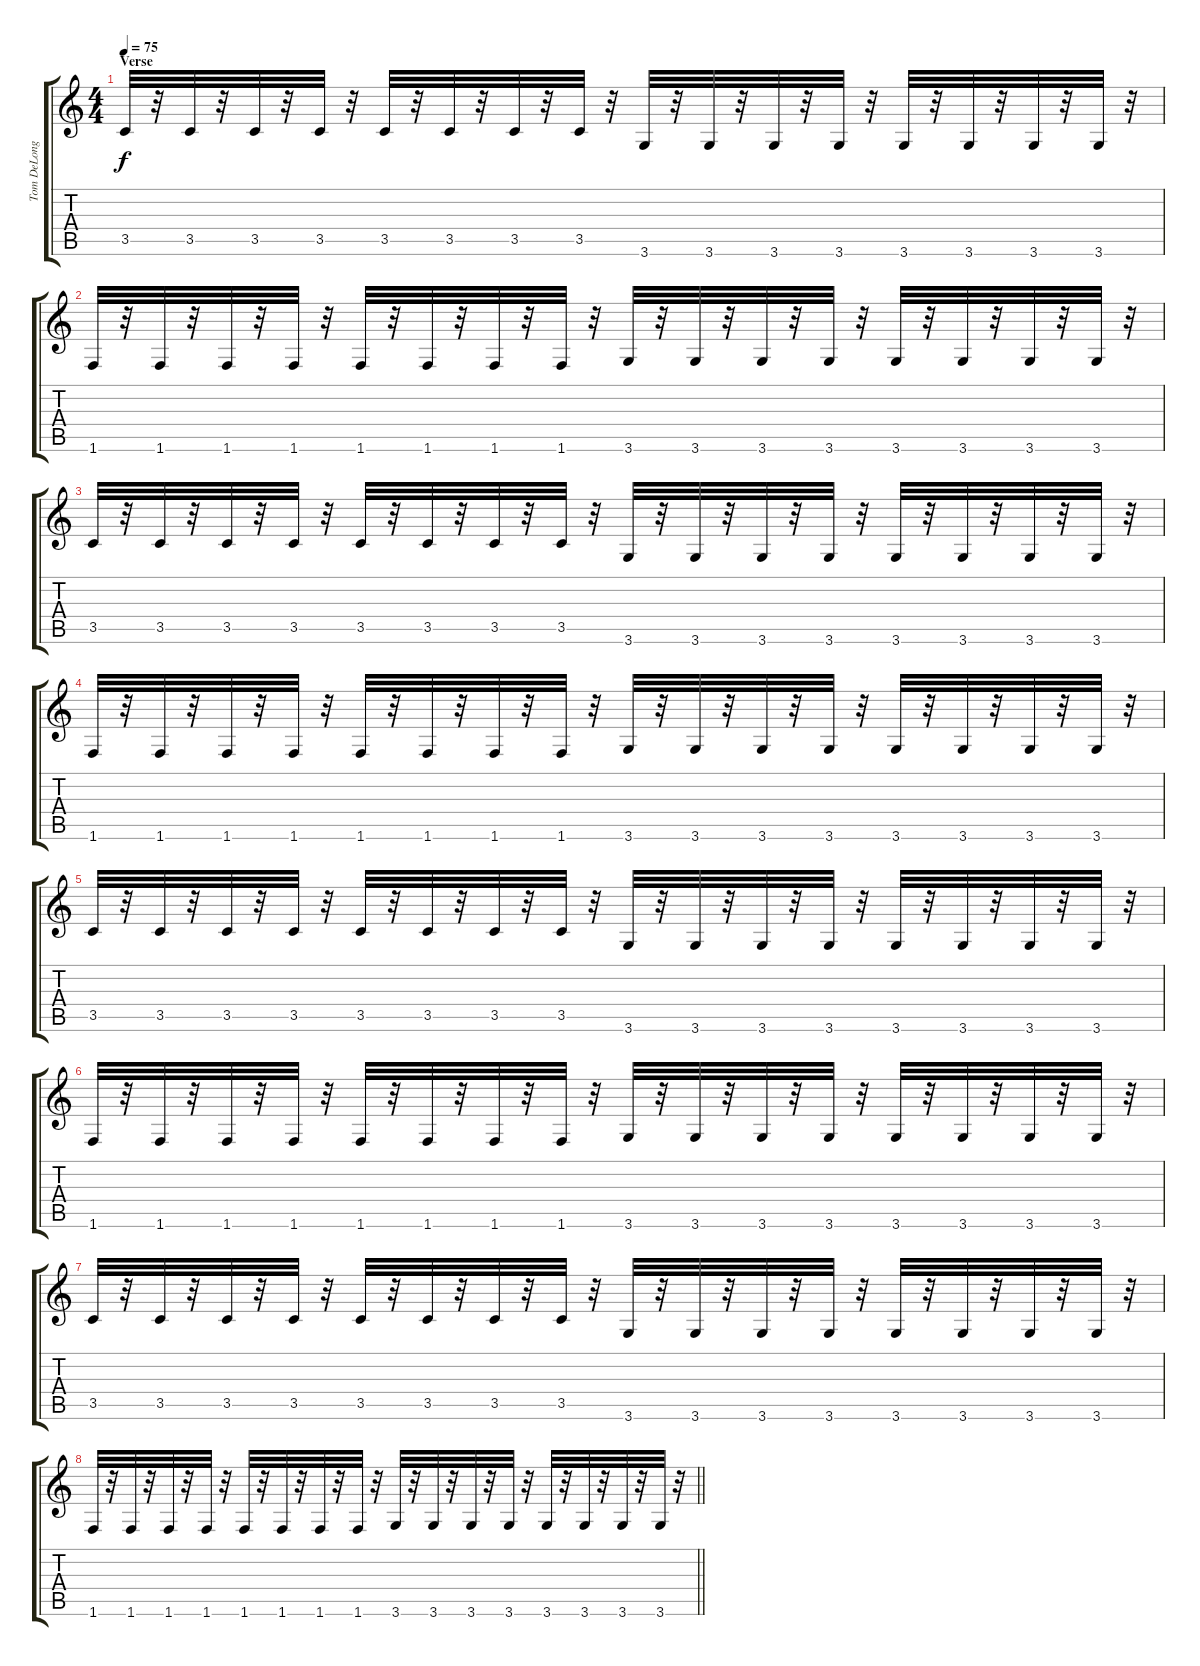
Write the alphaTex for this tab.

\track ("Tom DeLonge (Standard)" "Tom DeLong") {instrument distortionguitar}
\staff {score tabs}
\tuning (E4 B3 G3 D3 A2 E2) {hide}
\ts (4 4)
\section ("" "Verse")
\tempo 75
\clef g2
\ks c
3.5.32{dy f} r.32 3.5.32 r.32 3.5.32 r.32 3.5.32 r.32 3.5.32 r.32 3.5.32 r.32 3.5.32 r.32 3.5.32 r.32 3.6.32 r.32 3.6.32 r.32 3.6.32 r.32 3.6.32 r.32 3.6.32 r.32 3.6.32 r.32 3.6.32 r.32 3.6.32 r.32 |
1.6.32 r.32 1.6.32 r.32 1.6.32 r.32 1.6.32 r.32 1.6.32 r.32 1.6.32 r.32 1.6.32 r.32 1.6.32 r.32 3.6.32 r.32 3.6.32 r.32 3.6.32 r.32 3.6.32 r.32 3.6.32 r.32 3.6.32 r.32 3.6.32 r.32 3.6.32 r.32 |
3.5.32 r.32 3.5.32 r.32 3.5.32 r.32 3.5.32 r.32 3.5.32 r.32 3.5.32 r.32 3.5.32 r.32 3.5.32 r.32 3.6.32 r.32 3.6.32 r.32 3.6.32 r.32 3.6.32 r.32 3.6.32 r.32 3.6.32 r.32 3.6.32 r.32 3.6.32 r.32 |
1.6.32 r.32 1.6.32 r.32 1.6.32 r.32 1.6.32 r.32 1.6.32 r.32 1.6.32 r.32 1.6.32 r.32 1.6.32 r.32 3.6.32 r.32 3.6.32 r.32 3.6.32 r.32 3.6.32 r.32 3.6.32 r.32 3.6.32 r.32 3.6.32 r.32 3.6.32 r.32 |
3.5.32 r.32 3.5.32 r.32 3.5.32 r.32 3.5.32 r.32 3.5.32 r.32 3.5.32 r.32 3.5.32 r.32 3.5.32 r.32 3.6.32 r.32 3.6.32 r.32 3.6.32 r.32 3.6.32 r.32 3.6.32 r.32 3.6.32 r.32 3.6.32 r.32 3.6.32 r.32 |
1.6.32 r.32 1.6.32 r.32 1.6.32 r.32 1.6.32 r.32 1.6.32 r.32 1.6.32 r.32 1.6.32 r.32 1.6.32 r.32 3.6.32 r.32 3.6.32 r.32 3.6.32 r.32 3.6.32 r.32 3.6.32 r.32 3.6.32 r.32 3.6.32 r.32 3.6.32 r.32 |
3.5.32 r.32 3.5.32 r.32 3.5.32 r.32 3.5.32 r.32 3.5.32 r.32 3.5.32 r.32 3.5.32 r.32 3.5.32 r.32 3.6.32 r.32 3.6.32 r.32 3.6.32 r.32 3.6.32 r.32 3.6.32 r.32 3.6.32 r.32 3.6.32 r.32 3.6.32 r.32 |
\barLineRight lightlight
1.6.32 r.32 1.6.32 r.32 1.6.32 r.32 1.6.32 r.32 1.6.32 r.32 1.6.32 r.32 1.6.32 r.32 1.6.32 r.32 3.6.32 r.32 3.6.32 r.32 3.6.32 r.32 3.6.32 r.32 3.6.32 r.32 3.6.32 r.32 3.6.32 r.32 3.6.32 r.32
